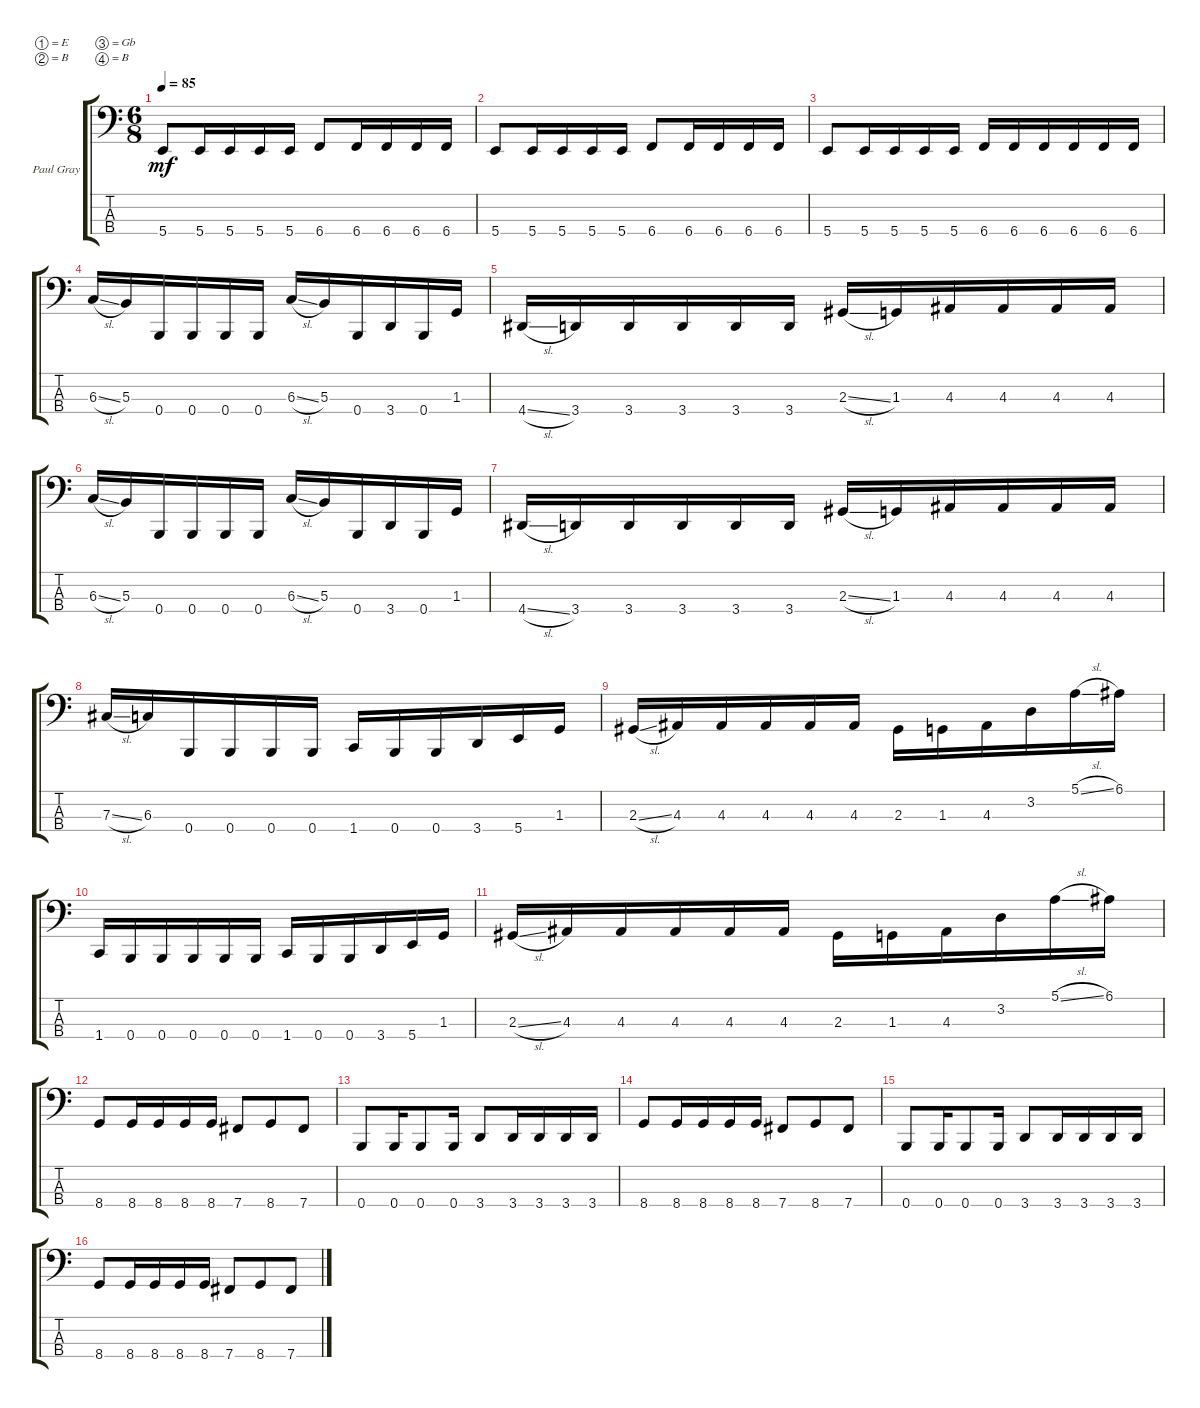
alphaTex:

\defaultSystemsLayout 4
\bracketExtendMode groupsimilarinstruments
\firstSystemTrackNameOrientation horizontal
\otherSystemsTrackNameOrientation horizontal
\track ("Paul Gray" "Paul Gray") {instrument electricbassfinger}
\staff {score tabs}
\tuning (E2 B1 Gb1 B0)
\ts (6 8)
\tempo 85
\clef f4
\ks c
5.4.8{dy mf} 5.4.16 5.4.16 5.4.16 5.4.16 6.4.8 6.4.16 6.4.16 6.4.16 6.4.16 |
5.4.8 5.4.16 5.4.16 5.4.16 5.4.16 6.4.8 6.4.16 6.4.16 6.4.16 6.4.16 |
5.4.8 5.4.16 5.4.16 5.4.16 5.4.16 6.4.16 6.4.16 6.4.16 6.4.16 6.4.16 6.4.16 |
6.3{sl}.16 5.3.16 0.4.16 0.4.16 0.4.16 0.4.16 6.3{sl}.16 5.3.16 0.4.16 3.4.16 0.4.16 1.3.16 |
4.4{sl}.16 3.4.16 3.4.16 3.4.16 3.4.16 3.4.16 2.3{sl}.16 1.3.16 4.3.16 4.3.16 4.3.16 4.3.16 |
6.3{sl}.16 5.3.16 0.4.16 0.4.16 0.4.16 0.4.16 6.3{sl}.16 5.3.16 0.4.16 3.4.16 0.4.16 1.3.16 |
4.4{sl}.16 3.4.16 3.4.16 3.4.16 3.4.16 3.4.16 2.3{sl}.16 1.3.16 4.3.16 4.3.16 4.3.16 4.3.16 |
7.3{sl}.16 6.3.16 0.4.16 0.4.16 0.4.16 0.4.16 1.4.16 0.4.16 0.4.16 3.4.16 5.4.16 1.3.16 |
2.3{sl}.16 4.3.16 4.3.16 4.3.16 4.3.16 4.3.16 2.3.16 1.3.16 4.3.16 3.2.16 5.1{sl}.16 6.1.16 |
1.4.16 0.4.16 0.4.16 0.4.16 0.4.16 0.4.16 1.4.16 0.4.16 0.4.16 3.4.16 5.4.16 1.3.16 |
2.3{sl}.16 4.3.16 4.3.16 4.3.16 4.3.16 4.3.16 2.3.16 1.3.16 4.3.16 3.2.16 5.1{sl}.16 6.1.16 |
8.4.8 8.4.16 8.4.16 8.4.16 8.4.16 7.4.8 8.4.8 7.4.8 |
0.4.8 0.4.16 0.4.8 0.4.16 3.4.8 3.4.16 3.4.16 3.4.16 3.4.16 |
8.4.8 8.4.16 8.4.16 8.4.16 8.4.16 7.4.8 8.4.8 7.4.8 |
0.4.8 0.4.16 0.4.8 0.4.16 3.4.8 3.4.16 3.4.16 3.4.16 3.4.16 |
8.4.8 8.4.16 8.4.16 8.4.16 8.4.16 7.4.8 8.4.8 7.4.8
